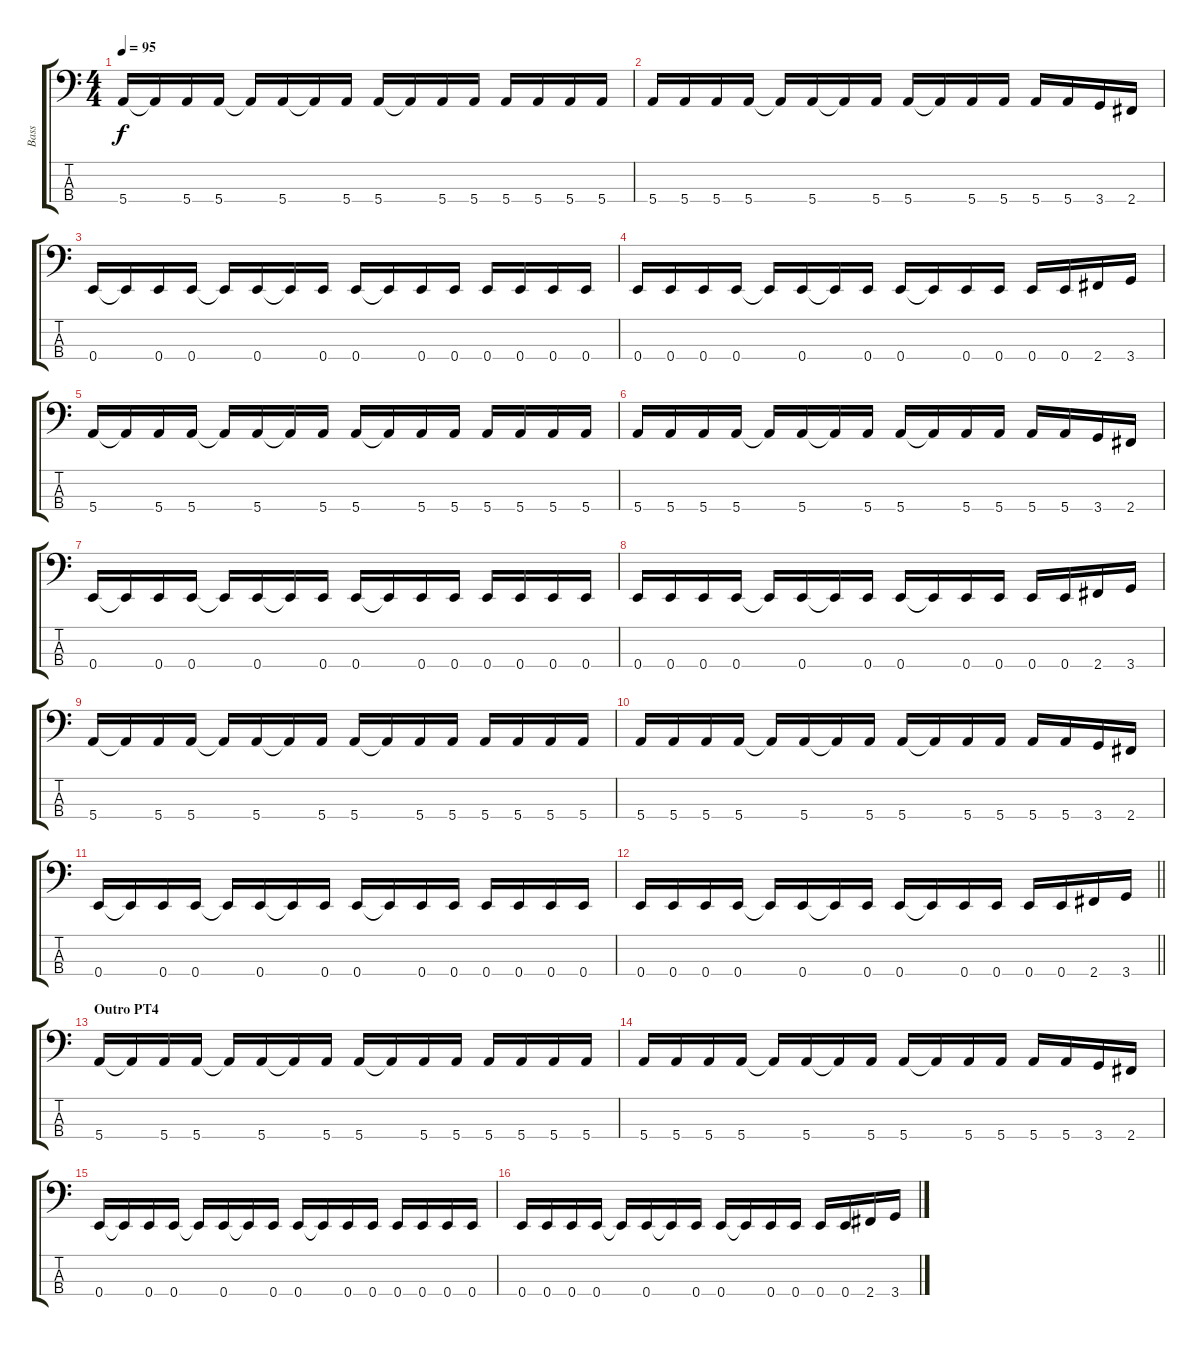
\track ("Bass" "Bass") {instrument electricbasspick}
\staff {score tabs}
\tuning (G2 D2 A1 E1) {hide}
\ts (4 4)
\tempo 95
\clef f4
\ks c
5.4.16{dy f} 5.4{t}.16 5.4.16 5.4.16 5.4{t}.16 5.4.16 5.4{t}.16 5.4.16 5.4.16 5.4{t}.16 5.4.16 5.4.16 5.4.16 5.4.16 5.4.16 5.4.16 |
5.4.16 5.4.16 5.4.16 5.4.16 5.4{t}.16 5.4.16 5.4{t}.16 5.4.16 5.4.16 5.4{t}.16 5.4.16 5.4.16 5.4.16 5.4.16 3.4.16 2.4.16 |
0.4.16 0.4{t}.16 0.4.16 0.4.16 0.4{t}.16 0.4.16 0.4{t}.16 0.4.16 0.4.16 0.4{t}.16 0.4.16 0.4.16 0.4.16 0.4.16 0.4.16 0.4.16 |
0.4.16 0.4.16 0.4.16 0.4.16 0.4{t}.16 0.4.16 0.4{t}.16 0.4.16 0.4.16 0.4{t}.16 0.4.16 0.4.16 0.4.16 0.4.16 2.4.16 3.4.16 |
5.4.16 5.4{t}.16 5.4.16 5.4.16 5.4{t}.16 5.4.16 5.4{t}.16 5.4.16 5.4.16 5.4{t}.16 5.4.16 5.4.16 5.4.16 5.4.16 5.4.16 5.4.16 |
5.4.16 5.4.16 5.4.16 5.4.16 5.4{t}.16 5.4.16 5.4{t}.16 5.4.16 5.4.16 5.4{t}.16 5.4.16 5.4.16 5.4.16 5.4.16 3.4.16 2.4.16 |
0.4.16 0.4{t}.16 0.4.16 0.4.16 0.4{t}.16 0.4.16 0.4{t}.16 0.4.16 0.4.16 0.4{t}.16 0.4.16 0.4.16 0.4.16 0.4.16 0.4.16 0.4.16 |
0.4.16 0.4.16 0.4.16 0.4.16 0.4{t}.16 0.4.16 0.4{t}.16 0.4.16 0.4.16 0.4{t}.16 0.4.16 0.4.16 0.4.16 0.4.16 2.4.16 3.4.16 |
5.4.16 5.4{t}.16 5.4.16 5.4.16 5.4{t}.16 5.4.16 5.4{t}.16 5.4.16 5.4.16 5.4{t}.16 5.4.16 5.4.16 5.4.16 5.4.16 5.4.16 5.4.16 |
5.4.16 5.4.16 5.4.16 5.4.16 5.4{t}.16 5.4.16 5.4{t}.16 5.4.16 5.4.16 5.4{t}.16 5.4.16 5.4.16 5.4.16 5.4.16 3.4.16 2.4.16 |
0.4.16 0.4{t}.16 0.4.16 0.4.16 0.4{t}.16 0.4.16 0.4{t}.16 0.4.16 0.4.16 0.4{t}.16 0.4.16 0.4.16 0.4.16 0.4.16 0.4.16 0.4.16 |
\barLineRight lightlight
0.4.16 0.4.16 0.4.16 0.4.16 0.4{t}.16 0.4.16 0.4{t}.16 0.4.16 0.4.16 0.4{t}.16 0.4.16 0.4.16 0.4.16 0.4.16 2.4.16 3.4.16 |
\section ("" "Outro PT4")
5.4.16 5.4{t}.16 5.4.16 5.4.16 5.4{t}.16 5.4.16 5.4{t}.16 5.4.16 5.4.16 5.4{t}.16 5.4.16 5.4.16 5.4.16 5.4.16 5.4.16 5.4.16 |
5.4.16 5.4.16 5.4.16 5.4.16 5.4{t}.16 5.4.16 5.4{t}.16 5.4.16 5.4.16 5.4{t}.16 5.4.16 5.4.16 5.4.16 5.4.16 3.4.16 2.4.16 |
0.4.16 0.4{t}.16 0.4.16 0.4.16 0.4{t}.16 0.4.16 0.4{t}.16 0.4.16 0.4.16 0.4{t}.16 0.4.16 0.4.16 0.4.16 0.4.16 0.4.16 0.4.16 |
0.4.16 0.4.16 0.4.16 0.4.16 0.4{t}.16 0.4.16 0.4{t}.16 0.4.16 0.4.16 0.4{t}.16 0.4.16 0.4.16 0.4.16 0.4.16 2.4.16 3.4.16
